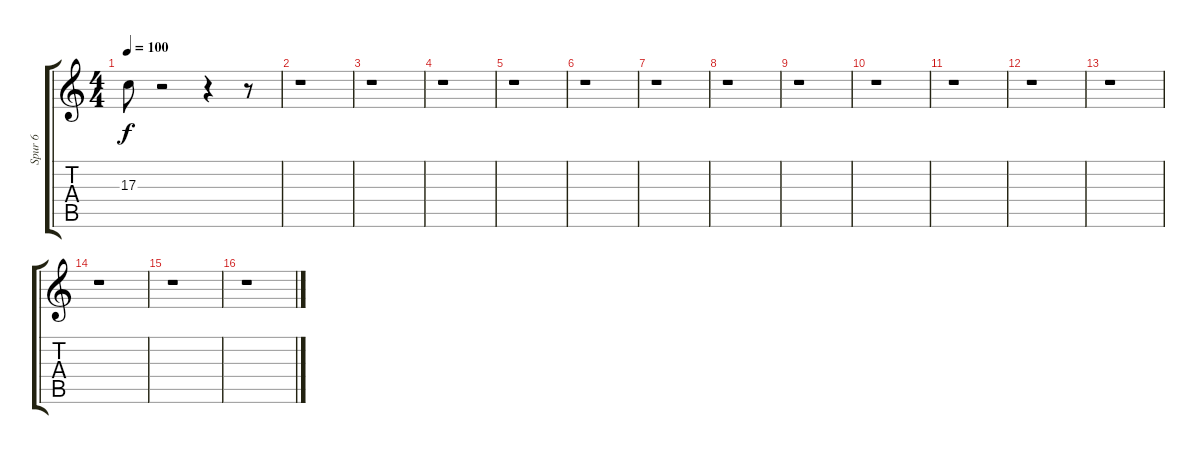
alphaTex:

\track ("Spur 6" "Spur 6") {instrument piccolo}
\staff {score tabs}
\tuning (E4 B3 G3 D3 A2 E2) {hide}
\ts (4 4)
\tempo 100
\clef g2
\ks c
17.3{t}.8{dy f} r.2 r.4 r.8 |
r.1 |
r.1 |
r.1 |
r.1 |
r.1 |
r.1 |
r.1 |
r.1 |
r.1 |
r.1 |
r.1 |
r.1 |
r.1 |
r.1 |
r.1
